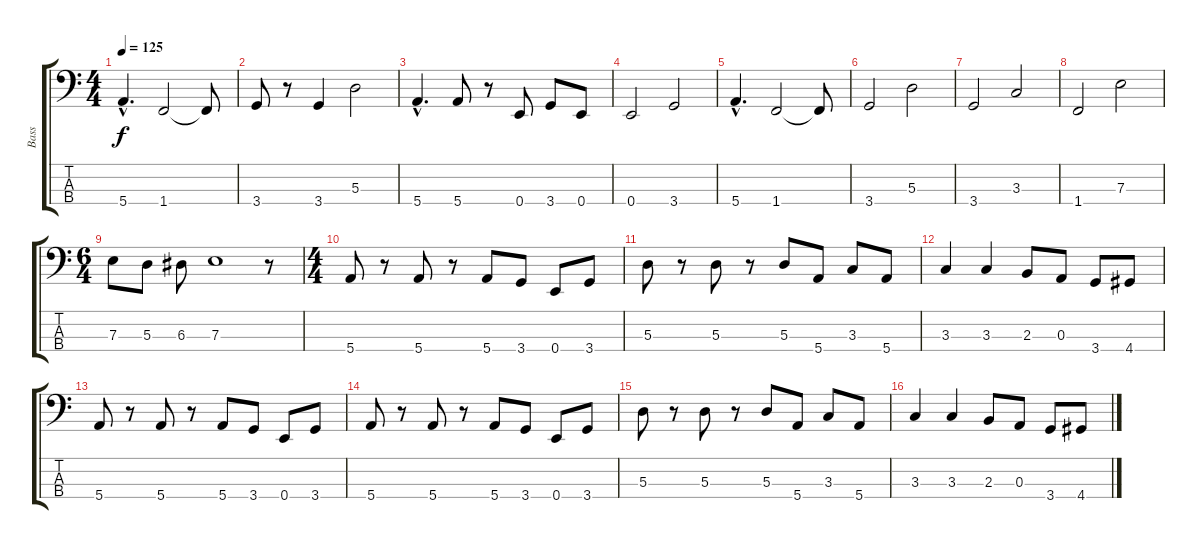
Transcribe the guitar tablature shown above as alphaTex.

\track ("Bass" "Bass") {instrument electricbasspick}
\staff {score tabs}
\tuning (G2 D2 A1 E1) {hide}
\ts (4 4)
\tempo 125
\clef f4
\ks c
5.4{hac}.4{d dy f} 1.4.2 1.4{t}.8 |
3.4.8 r.8 3.4.4 5.3.2 |
5.4{hac}.4{d} 5.4.8 r.8 0.4.8 3.4.8 0.4.8 |
0.4.2 3.4.2 |
5.4{hac}.4{d} 1.4.2 1.4{t}.8 |
3.4.2 5.3.2 |
3.4.2 3.3.2 |
1.4.2 7.3.2 |
\ts (6 4)
7.3.8 5.3.8 6.3.8 7.3.1 r.8 |
\ts (4 4)
5.4.8 r.8 5.4.8 r.8 5.4.8 3.4.8 0.4.8 3.4.8 |
5.3.8 r.8 5.3.8 r.8 5.3.8 5.4.8 3.3.8 5.4.8 |
3.3.4 3.3.4 2.3.8 0.3.8 3.4.8 4.4.8 |
5.4.8 r.8 5.4.8 r.8 5.4.8 3.4.8 0.4.8 3.4.8 |
5.4.8 r.8 5.4.8 r.8 5.4.8 3.4.8 0.4.8 3.4.8 |
5.3.8 r.8 5.3.8 r.8 5.3.8 5.4.8 3.3.8 5.4.8 |
3.3.4 3.3.4 2.3.8 0.3.8 3.4.8 4.4.8
